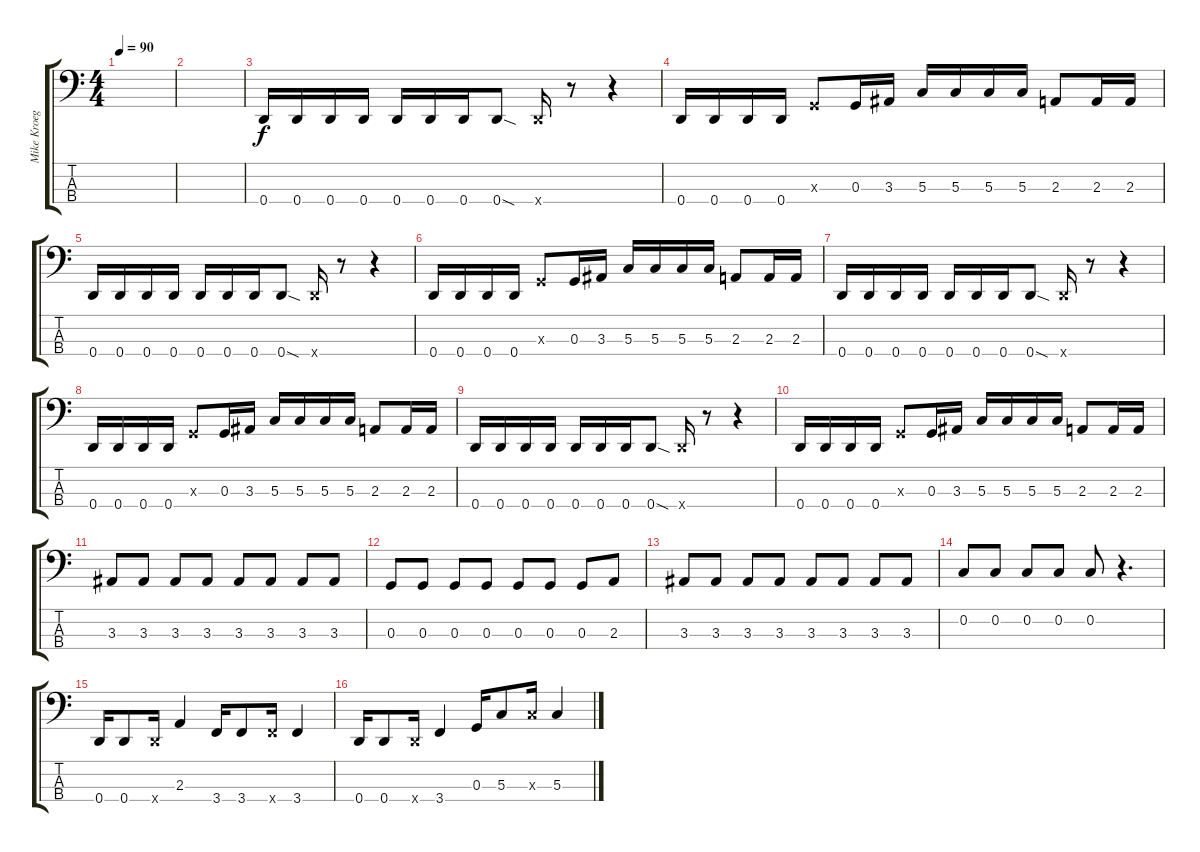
\track ("Mike Kroeger (Bass)" "Mike Kroeg") {instrument electricbassfinger}
\staff {score tabs}
\tuning (F2 C2 G1 D1) {hide}
\ts (4 4)
\tempo 90
\clef f4
\ks c
|
|
0.4.16 0.4.16 0.4.16 0.4.16 0.4.16 0.4.16 0.4.16 0.4{sod}.8 0.4{x}.16 r.8 r.4 |
0.4.16 0.4.16 0.4.16 0.4.16 0.3{x}.8 0.3.16 3.3.16 5.3.16 5.3.16 5.3.16 5.3.16 2.3.8 2.3.16 2.3.16 |
0.4.16 0.4.16 0.4.16 0.4.16 0.4.16 0.4.16 0.4.16 0.4{sod}.8 0.4{x}.16 r.8 r.4 |
0.4.16 0.4.16 0.4.16 0.4.16 0.3{x}.8 0.3.16 3.3.16 5.3.16 5.3.16 5.3.16 5.3.16 2.3.8 2.3.16 2.3.16 |
0.4.16 0.4.16 0.4.16 0.4.16 0.4.16 0.4.16 0.4.16 0.4{sod}.8 0.4{x}.16 r.8 r.4 |
0.4.16 0.4.16 0.4.16 0.4.16 0.3{x}.8 0.3.16 3.3.16 5.3.16 5.3.16 5.3.16 5.3.16 2.3.8 2.3.16 2.3.16 |
0.4.16 0.4.16 0.4.16 0.4.16 0.4.16 0.4.16 0.4.16 0.4{sod}.8 0.4{x}.16 r.8 r.4 |
0.4.16 0.4.16 0.4.16 0.4.16 0.3{x}.8 0.3.16 3.3.16 5.3.16 5.3.16 5.3.16 5.3.16 2.3.8 2.3.16 2.3.16 |
3.3.8 3.3.8 3.3.8 3.3.8 3.3.8 3.3.8 3.3.8 3.3.8 |
0.3.8 0.3.8 0.3.8 0.3.8 0.3.8 0.3.8 0.3.8 2.3.8 |
3.3.8 3.3.8 3.3.8 3.3.8 3.3.8 3.3.8 3.3.8 3.3.8 |
0.2.8 0.2.8 0.2.8 0.2.8 0.2.8 r.4{d} |
0.4.16 0.4.8 0.4{x}.16 2.3.4 3.4.16 3.4.8 3.4{x}.16 3.4.4 |
0.4.16 0.4.8 0.4{x}.16 3.4.4 0.3.16 5.3.8 5.3{x}.16 5.3.4
